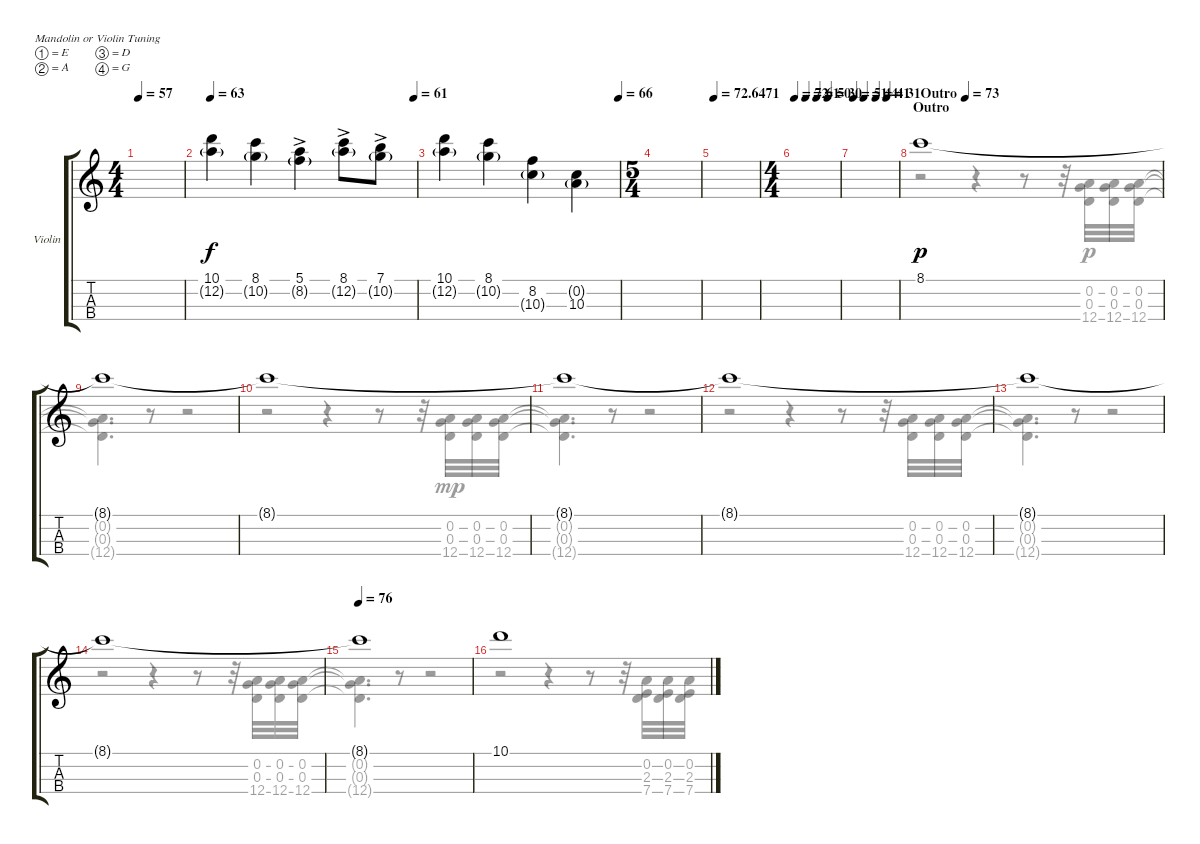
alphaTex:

\defaultSystemsLayout 4
\bracketExtendMode groupsimilarinstruments
\firstSystemTrackNameOrientation horizontal
\otherSystemsTrackNameOrientation horizontal
\track ("Violin" "Violin") {instrument violin}
\staff {score tabs}
\tuning (E5 A4 D4 G3)
\voice
\ts (4 4)
\tempo 57
\clef g2
\scale
0.333333
\ks aminor
|
\tempo 63
\tempo (61 0.989011)
\scale
0.333333 (10.1 12.2{g}).4 (8.1 10.2{g}).4 (5.1{ac} 8.2{g}).4 (8.1{ac} 12.2{g}).8 (7.1{ac} 10.2{g}).8 |
\tempo (66 1)
\scale
0.333333 (10.1 12.2{g}).4 (8.1 10.2{g}).4 (8.2 10.3{g}).4 (10.3 0.2{g}).4 |
\ts (5 4)
\beaming (8 4 4 2)
\scale
0.395904 |
\tempo
72.6471
\scale
0.208191 |
\ts (4 4)
\tempo 72
\tempo (61 0.25)
\tempo (50 0.5)
\tempo (30 0.75)
\scale
0.395904 |
\tempo (51 0.00625)
\tempo (44 0.24375)
\tempo (41 0.5125)
\tempo (31 0.75)
\scale
0.333333 |
\section ("" "Outro")
\tempo (73 "Outro")
\scale
0.333333 8.1.1{dy p} |
\scale
0.333333 8.1{t}.1 |
\scale
0.333333 8.1{t}.1 |
\scale
0.333333 8.1{t}.1 |
\scale
0.333333 8.1{t}.1 |
\scale
0.333333 8.1{t}.1 |
\scale
0.333333 8.1{t}.1 |
\tempo 76
\scale
0.333333 8.1{t}.1 |
\scale
0.333333 10.1.1
\voice
\clef g2
\ottava regular
\simile none
\scale
0.333333
\ks aminor
|
\scale
0.333333 |
\scale
0.333333 |
\scale
0.395904 |
\scale
0.208191 |
\scale
0.395904 |
\scale
0.333333 |
\scale
0.333333 r.2 r.4 r.8 r.32 (0.3 12.4 0.2).32 (0.3 12.4 0.2).32 (0.3 12.4 0.2).32 |
\scale
0.333333 (0.2{t} 12.4{t} 0.3{t}).4{d} r.8 r.2 |
\scale
0.333333 r.2 r.4 r.8 r.32 (0.3 12.4 0.2).32{dy mp} (0.3 12.4 0.2).32 (0.3 12.4 0.2).32 |
\scale
0.333333 (0.2{t} 12.4{t} 0.3{t}).4{d} r.8 r.2 |
\scale
0.333333 r.2 r.4 r.8 r.32 (0.3 12.4 0.2).32 (0.3 12.4 0.2).32 (0.3 12.4 0.2).32 |
\scale
0.333333 (0.2{t} 12.4{t} 0.3{t}).4{d} r.8 r.2 |
\scale
0.333333 r.2 r.4 r.8 r.32 (0.3 0.2 12.4).32 (0.3 0.2 12.4).32 (0.3 0.2 12.4).32 |
\scale
0.333333 (0.2{t} 0.3{t} 12.4{t}).4{d} r.8 r.2 |
\scale
0.333333 r.2 r.4 r.8 r.32 (2.3 0.2 7.4).32 (0.2 2.3 7.4).32 (0.2 2.3 7.4).32
